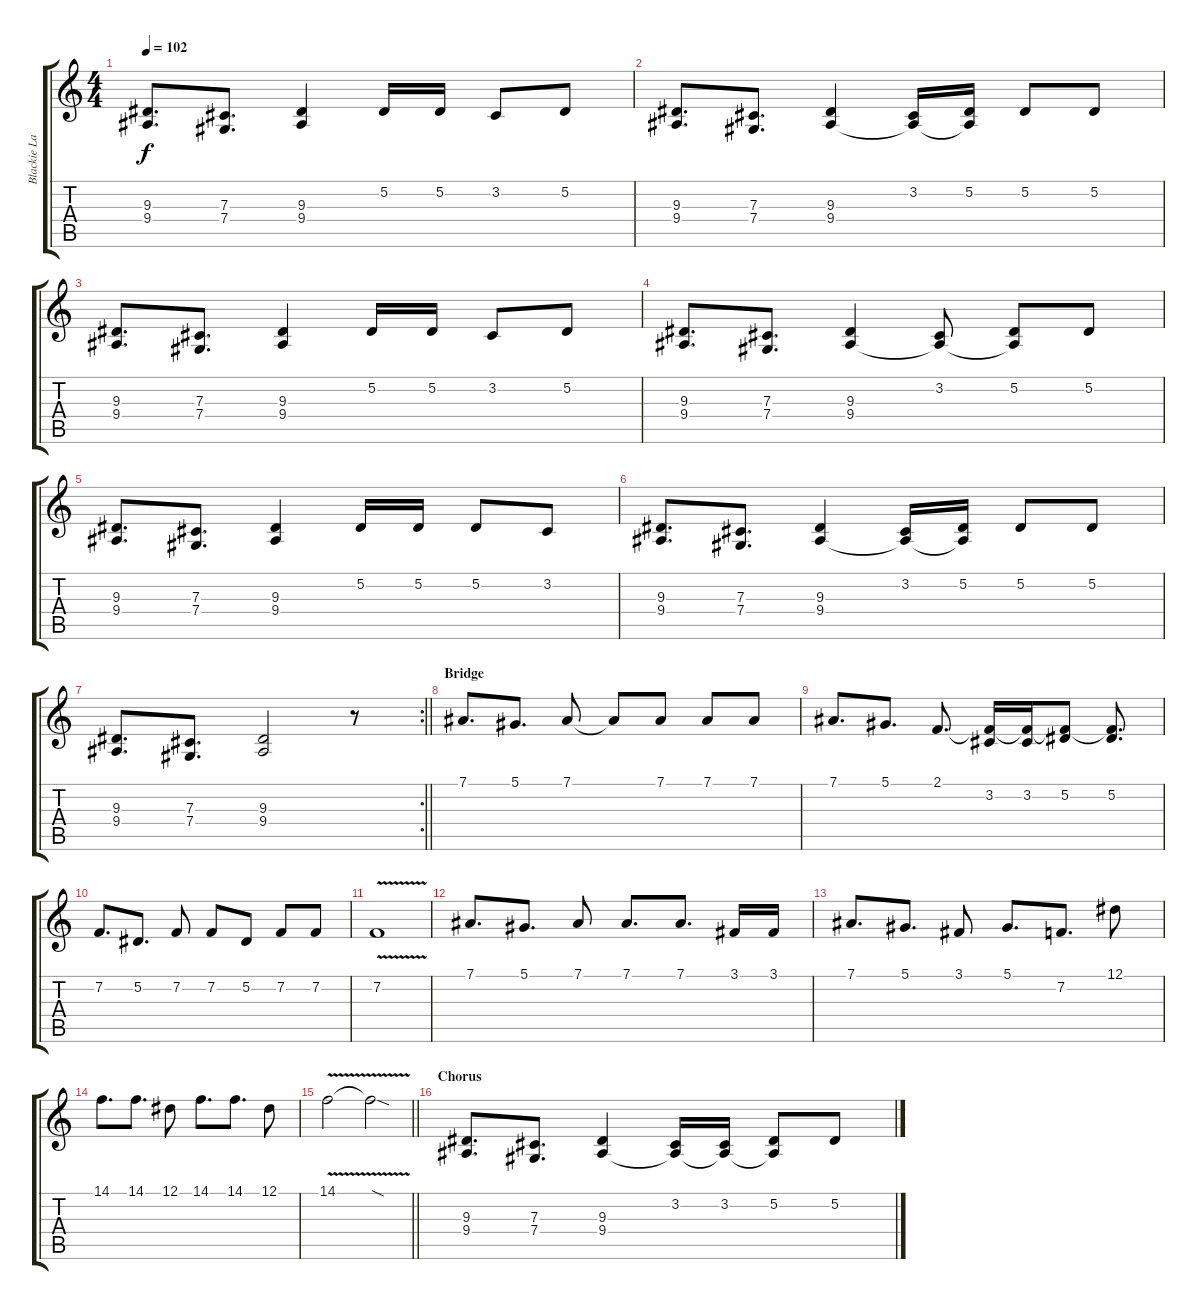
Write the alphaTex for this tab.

\track ("Blackie Lawless (vocals)" "Blackie La") {instrument oboe}
\staff {score tabs}
\tuning (Eb4 Bb3 Gb3 Db3 Ab2 Eb2) {hide}
\ts (4 4)
\tempo 102
\clef g2
\ks c
(9.3 9.4).8{d dy f} (7.3 7.4).8{d} (9.3 9.4).4 5.2.16 5.2.16 3.2.8 5.2.8 |
(9.3 9.4).8{d} (7.3 7.4).8{d} (9.3 9.4).4 (3.2 9.4{t}).16 (5.2 9.4{t}).16 5.2.8 5.2.8 |
(9.3 9.4).8{d} (7.3 7.4).8{d} (9.3 9.4).4 5.2.16 5.2.16 3.2.8 5.2.8 |
(9.3 9.4).8{d} (7.3 7.4).8{d} (9.3 9.4).4 (3.2 9.4{t}).8 (5.2 9.4{t}).8 5.2.8 |
(9.3 9.4).8{d} (7.3 7.4).8{d} (9.3 9.4).4 5.2.16 5.2.16 5.2.8 3.2.8 |
(9.3 9.4).8{d} (7.3 7.4).8{d} (9.3 9.4).4 (3.2 9.4{t}).16 (5.2 9.4{t}).16 5.2.8 5.2.8 |
\rc 2
\barLineRight lightlight
(9.3 9.4).8{d} (7.3 7.4).8{d} (9.3 9.4).2 r.8 |
\section ("" "Bridge")
7.1.8{d balance 3} 5.1.8{d} 7.1.8 7.1{t}.8 7.1.8 7.1.8 7.1.8 |
7.1.8{d} 5.1.8{d} 2.1.8{d} (2.1{t} 3.2).16{balance 13} (2.1{t} 3.2).16 (2.1{t} 5.2).8 (2.1{t} 5.2).8{d} |
7.2.8{d} 5.2.8{d} 7.2.8 7.2.8 5.2.8 7.2.8 7.2.8 |
7.2{v}.1 |
7.1.8{d balance 3} 5.1.8{d} 7.1.8 7.1.8{d} 7.1.8{d} 3.1.16{balance 13} 3.1.16 |
7.1.8{d} 5.1.8{d} 3.1.8 5.1.8{d} 7.2.8{d} 12.1.8{balance 3} |
14.1.8{d} 14.1.8{d} 12.1.8 14.1.8{d} 14.1.8{d} 12.1.8 |
\barLineRight lightlight
14.1{v}.2 14.1{sod t}.2 |
\section ("" "Chorus")
(9.3 9.4).8{d balance 8} (7.3 7.4).8{d} (9.3 9.4).4 (3.2 9.4{t}).16 (3.2 9.4{t}).16 (5.2 9.4{t}).8 5.2.8
